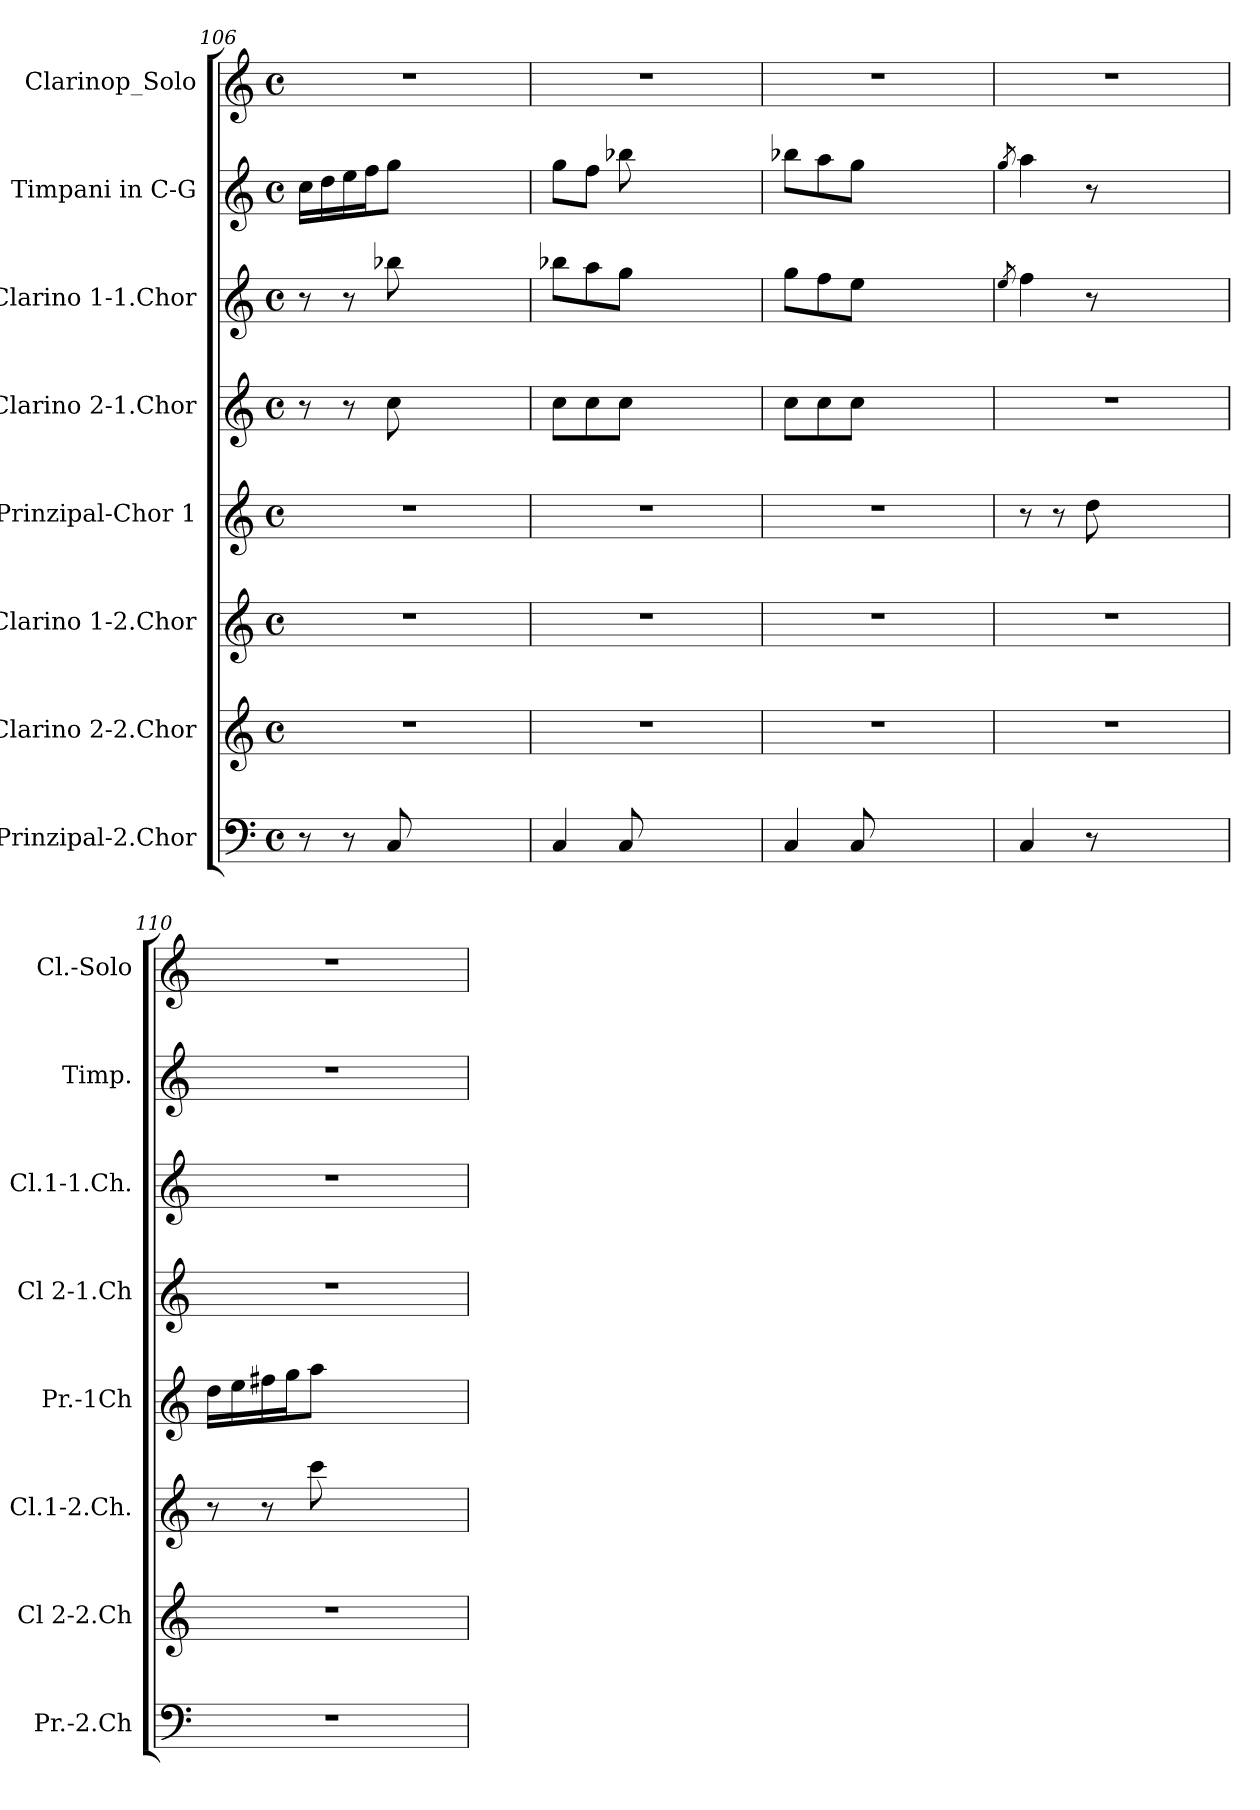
**kern	**kern	**kern	**kern	**kern	**kern	**kern	**kern
*part8	*part7	*part6	*part5	*part4	*part3	*part2	*part1
*staff8	*staff7	*staff6	*staff5	*staff4	*staff3	*staff2	*staff1
*I"Prinzipal-2.Chor	*I"Clarino 2-2.Chor	*I"Clarino 1-2.Chor	*I"Prinzipal-Chor 1	*I"Clarino 2-1.Chor	*I"Clarino 1-1.Chor	*I"Timpani in C-G	*I"Clarinop_Solo
*I'Pr.-2.Ch	*I'Cl 2-2.Ch	*I'Cl.1-2.Ch.	*I'Pr.-1Ch	*I'Cl 2-1.Ch	*I'Cl.1-1.Ch.	*I'Timp.	*I'Cl.-Solo
*clefF4	*clefG2	*clefG2	*clefG2	*clefG2	*clefG2	*clefG2	*clefG2
*	*	*ITrd1c2	*ITrd1c2	*	*ITrd1c2	*ITrd1c2	*
*k[]	*k[]	*k[b-e-]	*k[b-e-]	*k[]	*k[b-e-]	*k[b-e-]	*k[]
*C:	*C:	*B-:	*B-:	*C:	*B-:	*B-:	*C:
*M4/4	*M4/4	*M4/4	*M4/4	*M4/4	*M4/4	*M4/4	*M4/4
*met(c)	*met(c)	*met(c)	*met(c)	*met(c)	*met(c)	*met(c)	*met(c)
=106	=106	=106	=106	=106	=106	=106	=106
8r	1r	1r	1r	8r	8r	16b-LL	1r
.	.	.	.	.	.	16cc	.
8r	.	.	.	8r	8r	16dd	.
.	.	.	.	.	.	16ee-J	.
8C	.	.	.	8cc	8aa-	8ffJ	.
2ryy	.	.	.	2ryy	2ryy	2ryy	.
8ryy	.	.	.	8ryy	8ryy	8ryy	.
=107	=107	=107	=107	=107	=107	=107	=107
4C	1r	1r	1r	8ccL	8aa-L	8ffL	1r
.	.	.	.	8cc	8gg	8ee-J	.
8C	.	.	.	8ccJ	8ffJ	8aa-	.
2ryy	.	.	.	2ryy	2ryy	2ryy	.
8ryy	.	.	.	8ryy	8ryy	8ryy	.
=108	=108	=108	=108	=108	=108	=108	=108
4C	1r	1r	1r	8ccL	8ffL	8aa-L	1r
.	.	.	.	8cc	8ee-	8gg	.
8C	.	.	.	8ccJ	8ddJ	8ffJ	.
2ryy	.	.	.	2ryy	2ryy	2ryy	.
8ryy	.	.	.	8ryy	8ryy	8ryy	.
=109	=109	=109	=109	=109	=109	=109	=109
.	.	.	.	.	8qdd	8qff	.
4C	1r	1r	8r	1r	4ee-	4gg	1r
.	.	.	8r	.	.	.	.
8r	.	.	8cc	.	8r	8r	.
2ryy	.	.	2ryy	.	2ryy	2ryy	.
8ryy	.	.	8ryy	.	8ryy	8ryy	.
!!LO:LB:g=z
=110	=110	=110	=110	=110	=110	=110	=110
1r	1r	8r	16ccLL	1r	1r	1r	1r
.	.	.	16dd	.	.	.	.
.	.	8r	16ee	.	.	.	.
.	.	.	16ffJ	.	.	.	.
.	.	8bb-	8ggJ	.	.	.	.
.	.	2ryy	2ryy	.	.	.	.
.	.	8ryy	8ryy	.	.	.	.
=	=	=	=	=	=	=	=
*-	*-	*-	*-	*-	*-	*-	*-
